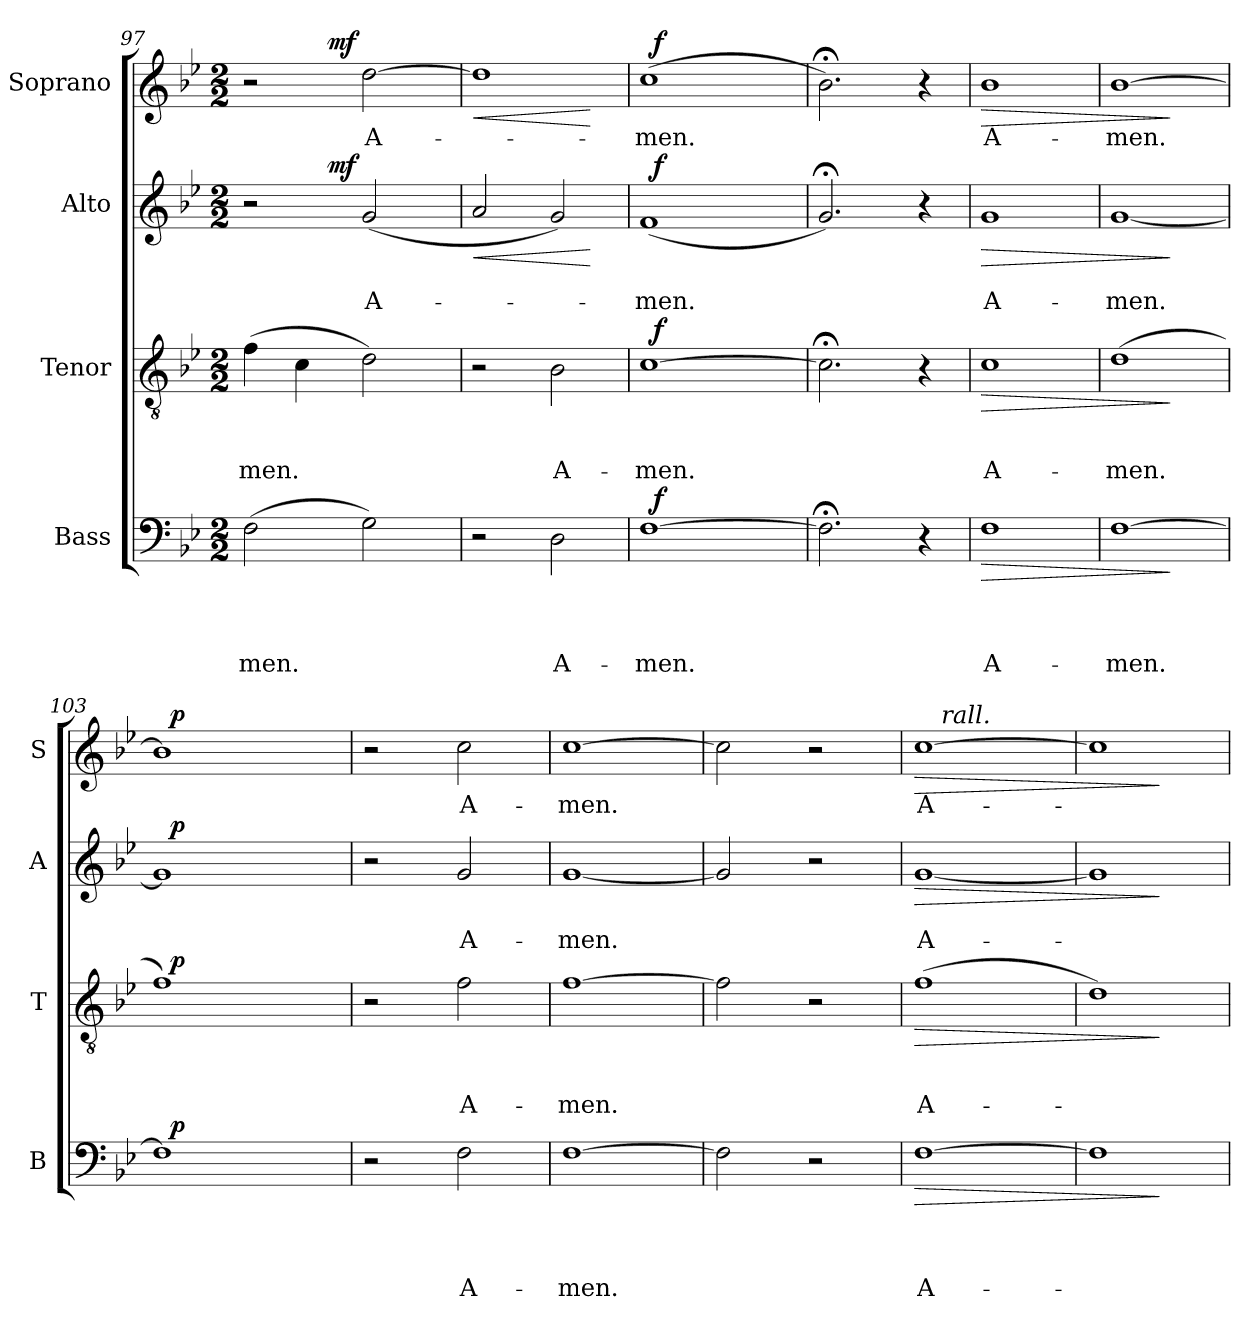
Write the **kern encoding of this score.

**kern	**text	**text	**text	**text	**dynam	**kern	**text	**text	**text	**dynam	**kern	**text	**text	**dynam	**kern	**text	**dynam
*part4	*part4	*part4	*part4	*part4	*part4	*part3	*part3	*part3	*part3	*part3	*part2	*part2	*part2	*part2	*part1	*part1	*part1
*staff4	*staff4	*staff4	*staff4	*staff4	*staff4	*staff3	*staff3	*staff3	*staff3	*staff3	*staff2	*staff2	*staff2	*staff2	*staff1	*staff1	*staff1
*I"Bass	*	*	*	*	*	*I"Tenor	*	*	*	*	*I"Alto	*	*	*	*I"Soprano	*	*
*I'B	*	*	*	*	*	*I'T	*	*	*	*	*I'A	*	*	*	*I'S	*	*
*clefF4	*	*	*	*	*	*clefGv2	*	*	*	*	*clefG2	*	*	*	*clefG2	*	*
*k[b-e-]	*	*	*	*	*	*k[b-e-]	*	*	*	*	*k[b-e-]	*	*	*	*k[b-e-]	*	*
*B-:	*	*	*	*	*	*B-:	*	*	*	*	*B-:	*	*	*	*B-:	*	*
*M2/2	*	*	*	*	*	*M2/2	*	*	*	*	*M2/2	*	*	*	*M2/2	*	*
=97	=97	=97	=97	=97	=97	=97	=97	=97	=97	=97	=97	=97	=97	=97	=97	=97	=97
!	!	!	!	!LO:LY:b	!	!	!	!	!LO:LY:b	!	!	!	!	!	!	!	!
*	*	*	*	*	*	*	*	*	*	*	*^	*	*	*	*^	*	*
(>2F\	.	.	.	-men.	.	(>4f\	.	.	-men.	.	2r	4.ryy	.	.	.	2r	4.ryy	.	.
.	.	.	.	.	.	4c\	.	.	.	.	.	.	.	.	.	.	.	.	.
!	!	!	!	!	!	!	!	!	!	!	!	!	!	!	!LO:DY:a	!	!	!	!LO:DY:a
.	.	.	.	.	.	.	.	.	.	.	.	2ryy	.	.	mf	.	2ryy	.	mf
!	!	!	!	!	!	!	!	!	!	!	!	!	!	!LO:LY:b	!	!	!	!LO:LY:b	!
2G\)	.	.	.	.	.	2d\)	.	.	.	.	(<2g/	.	.	A-	.	[>2dd\	.	A-	.
.	.	.	.	.	.	.	.	.	.	.	.	8ryy	.	.	.	.	8ryy	.	.
=98	=98	=98	=98	=98	=98	=98	=98	=98	=98	=98	=98	=98	=98	=98	=98	=98	=98	=98	=98
!	!	!	!	!	!	!	!	!	!	!	!	!	!	!	!LO:HP:b	!	!	!	!LO:HP:b
*	*	*	*	*	*	*	*	*	*	*	*v	*v	*	*	*	*	*	*	*
*	*	*	*	*	*	*	*	*	*	*	*	*	*	*	*v	*v	*	*
2r	.	.	.	.	.	2r	.	.	.	.	2a/	.	.	<	1dd]	.	<
!	!	!	!	!LO:LY:b	!	!	!	!	!LO:LY:b	!	!	!	!	!	!	!	!
2D\	.	.	.	A-	.	2B-\	.	.	A-	.	2g/)	.	.	.	.	.	.
.	.	.	.	.	.	.	.	.	.	.	.	.	.	[	.	.	[
=99	=99	=99	=99	=99	=99	=99	=99	=99	=99	=99	=99	=99	=99	=99	=99	=99	=99
!	!	!	!	!LO:LY:b	!	!	!	!	!LO:LY:b	!	!	!	!LO:LY:b	!	!	!LO:LY:b	!
*^	*	*	*	*	*	*^	*	*	*	*	*^	*	*	*	*^	*	*
[>1F	32ryy	.	.	.	-men.	.	[>1c	32ryy	.	.	-men.	.	(<1f	32ryy	.	-men.	.	(>1cc	32ryy	-men.	.
!	!	!	!	!	!	!LO:DY:a	!	!	!	!	!	!LO:DY:a	!	!	!	!	!LO:DY:a	!	!	!	!LO:DY:a
.	2ryy	.	.	.	.	f	.	2ryy	.	.	.	f	.	2ryy	.	.	f	.	2ryy	.	f
.	4...ryy	.	.	.	.	.	.	4...ryy	.	.	.	.	.	4...ryy	.	.	.	.	4...ryy	.	.
*v	*v	*	*	*	*	*	*	*	*	*	*	*	*v	*v	*	*	*	*v	*v	*	*
*	*	*	*	*	*	*v	*v	*	*	*	*	*	*	*	*	*	*	*
=100	=100	=100	=100	=100	=100	=100	=100	=100	=100	=100	=100	=100	=100	=100	=100	=100	=100
2.F;<\]	.	.	.	.	.	2.c;<\]	.	.	.	.	2.g;/)	.	.	.	2.b-;<\)	.	.
4r	.	.	.	.	.	4r	.	.	.	.	4r	.	.	.	4r	.	.
=101	=101	=101	=101	=101	=101	=101	=101	=101	=101	=101	=101	=101	=101	=101	=101	=101	=101
!	!	!	!	!LO:LY:b	!LO:HP:b	!	!	!	!LO:LY:b	!LO:HP:b	!	!	!LO:LY:b	!LO:HP:b	!	!LO:LY:b	!LO:HP:b
1F	.	.	.	A-	>	1c	.	.	A-	>	1g	.	A-	>	1b-	A-	>
=102	=102	=102	=102	=102	=102	=102	=102	=102	=102	=102	=102	=102	=102	=102	=102	=102	=102
!	!	!	!	!LO:LY:b	!	!	!	!	!LO:LY:b	!	!	!	!LO:LY:b	!	!	!LO:LY:b	!
[>1F	.	.	.	-men.	.	(>1d	.	.	-men.	.	[<1g	.	-men.	.	[>1b-	-men.	.
.	.	.	.	.	]	.	.	.	.	]	.	.	.	]	.	.	]
=103	=103	=103	=103	=103	=103	=103	=103	=103	=103	=103	=103	=103	=103	=103	=103	=103	=103
*^	*	*	*	*	*	*^	*	*	*	*	*^	*	*	*	*^	*	*
1F]	32ryy	.	.	.	.	.	1f)	32ryy	.	.	.	.	1g]	32ryy	.	.	.	1b-]	32ryy	.	.
!	!	!	!	!	!	!LO:DY:a	!	!	!	!	!	!LO:DY:a	!	!	!	!	!LO:DY:a	!	!	!	!LO:DY:a
.	2ryy	.	.	.	.	p	.	2ryy	.	.	.	p	.	2ryy	.	.	p	.	2ryy	.	p
.	4...ryy	.	.	.	.	.	.	4...ryy	.	.	.	.	.	4...ryy	.	.	.	.	4...ryy	.	.
*v	*v	*	*	*	*	*	*	*	*	*	*	*	*v	*v	*	*	*	*v	*v	*	*
*	*	*	*	*	*	*v	*v	*	*	*	*	*	*	*	*	*	*	*
!!LO:LB:g=z
=104	=104	=104	=104	=104	=104	=104	=104	=104	=104	=104	=104	=104	=104	=104	=104	=104	=104
2r	.	.	.	.	.	2r	.	.	.	.	2r	.	.	.	2r	.	.
!	!	!	!	!LO:LY:b	!	!	!	!	!LO:LY:b	!	!	!	!LO:LY:b	!	!	!LO:LY:b	!
2F\	.	.	.	A-	.	2f\	.	.	A-	.	2g/	.	A-	.	2cc\	A-	.
=105	=105	=105	=105	=105	=105	=105	=105	=105	=105	=105	=105	=105	=105	=105	=105	=105	=105
!	!	!	!	!LO:LY:b	!	!	!	!	!LO:LY:b	!	!	!	!LO:LY:b	!	!	!LO:LY:b	!
[>1F	.	.	.	-men.	.	[>1f	.	.	-men.	.	[<1g	.	-men.	.	[>1cc	-men.	.
=106	=106	=106	=106	=106	=106	=106	=106	=106	=106	=106	=106	=106	=106	=106	=106	=106	=106
2F\]	.	.	.	.	.	2f\]	.	.	.	.	2g/]	.	.	.	2cc\]	.	.
2r	.	.	.	.	.	2r	.	.	.	.	2r	.	.	.	2r	.	.
=107	=107	=107	=107	=107	=107	=107	=107	=107	=107	=107	=107	=107	=107	=107	=107	=107	=107
!	!	!	!	!LO:LY:b	!LO:HP:b	!	!	!	!LO:LY:b	!LO:HP:b	!	!	!LO:LY:b	!LO:HP:b	!	!LO:LY:b	!LO:HP:b
*	*	*	*	*	*	*	*	*	*	*	*	*	*	*	*^	*	*
[>1F	.	.	.	A-	>	(>1f	.	.	A-	>	[<1g	.	A-	>	[>1cc	16ryy	A-	>
!	!	!	!	!	!	!	!	!	!	!	!	!	!	!	!	!LO:TX:a:i:t=rall.	!	!
.	.	.	.	.	.	.	.	.	.	.	.	.	.	.	.	2...ryy	.	.
*	*	*	*	*	*	*	*	*	*	*	*	*	*	*	*v	*v	*	*
=108	=108	=108	=108	=108	=108	=108	=108	=108	=108	=108	=108	=108	=108	=108	=108	=108	=108
1F]	.	.	.	.	.	1d)	.	.	.	.	1g]	.	.	.	1cc]	.	.
.	.	.	.	.	]	.	.	.	.	]	.	.	.	]	.	.	]
=	=	=	=	=	=	=	=	=	=	=	=	=	=	=	=	=	=
*-	*-	*-	*-	*-	*-	*-	*-	*-	*-	*-	*-	*-	*-	*-	*-	*-	*-
